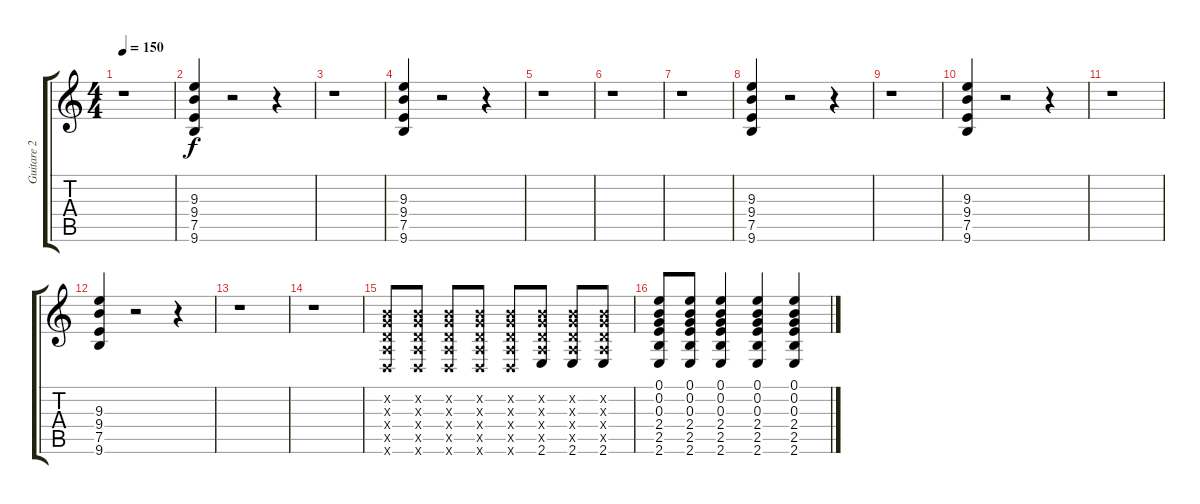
\track ("Guitare 2" "Guitare 2") {instrument overdrivenguitar}
\staff {score tabs}
\tuning (E4 B3 G3 D3 A2 D2) {hide}
\ts (4 4)
\tempo 150
\clef g2
\ks c
r.1{dy f} |
(9.3 9.4 7.5 9.6).4 r.2 r.4 |
r.1 |
(9.3 9.4 7.5 9.6).4 r.2 r.4 |
r.1 |
r.1 |
r.1 |
(9.3 9.4 7.5 9.6).4 r.2 r.4 |
r.1 |
(9.3 9.4 7.5 9.6).4 r.2 r.4 |
r.1 |
(9.3 9.4 7.5 9.6).4 r.2 r.4 |
r.1 |
r.1 |
(0.2{x} 0.3{x} 0.4{x} 0.5{x} 0.6{x}).8 (0.2{x} 0.3{x} 0.4{x} 0.5{x} 0.6{x}).8 (0.2{x} 0.3{x} 0.4{x} 0.5{x} 0.6{x}).8 (0.2{x} 0.3{x} 0.4{x} 0.5{x} 0.6{x}).8 (0.2{x} 0.3{x} 0.4{x} 0.5{x} 0.6{x}).8 (0.2{x} 0.3{x} 0.4{x} 0.5{x} 2.6).8 (0.2{x} 0.3{x} 0.4{x} 0.5{x} 2.6).8 (0.2{x} 0.3{x} 0.4{x} 0.5{x} 2.6).8 |
(0.1 0.2 0.3 2.4 2.5 2.6).8 (0.1 0.2 0.3 2.4 2.5 2.6).8 (0.1 0.2 0.3 2.4 2.5 2.6).4 (0.1 0.2 0.3 2.4 2.5 2.6).4 (0.1 0.2 0.3 2.4 2.5 2.6).4
